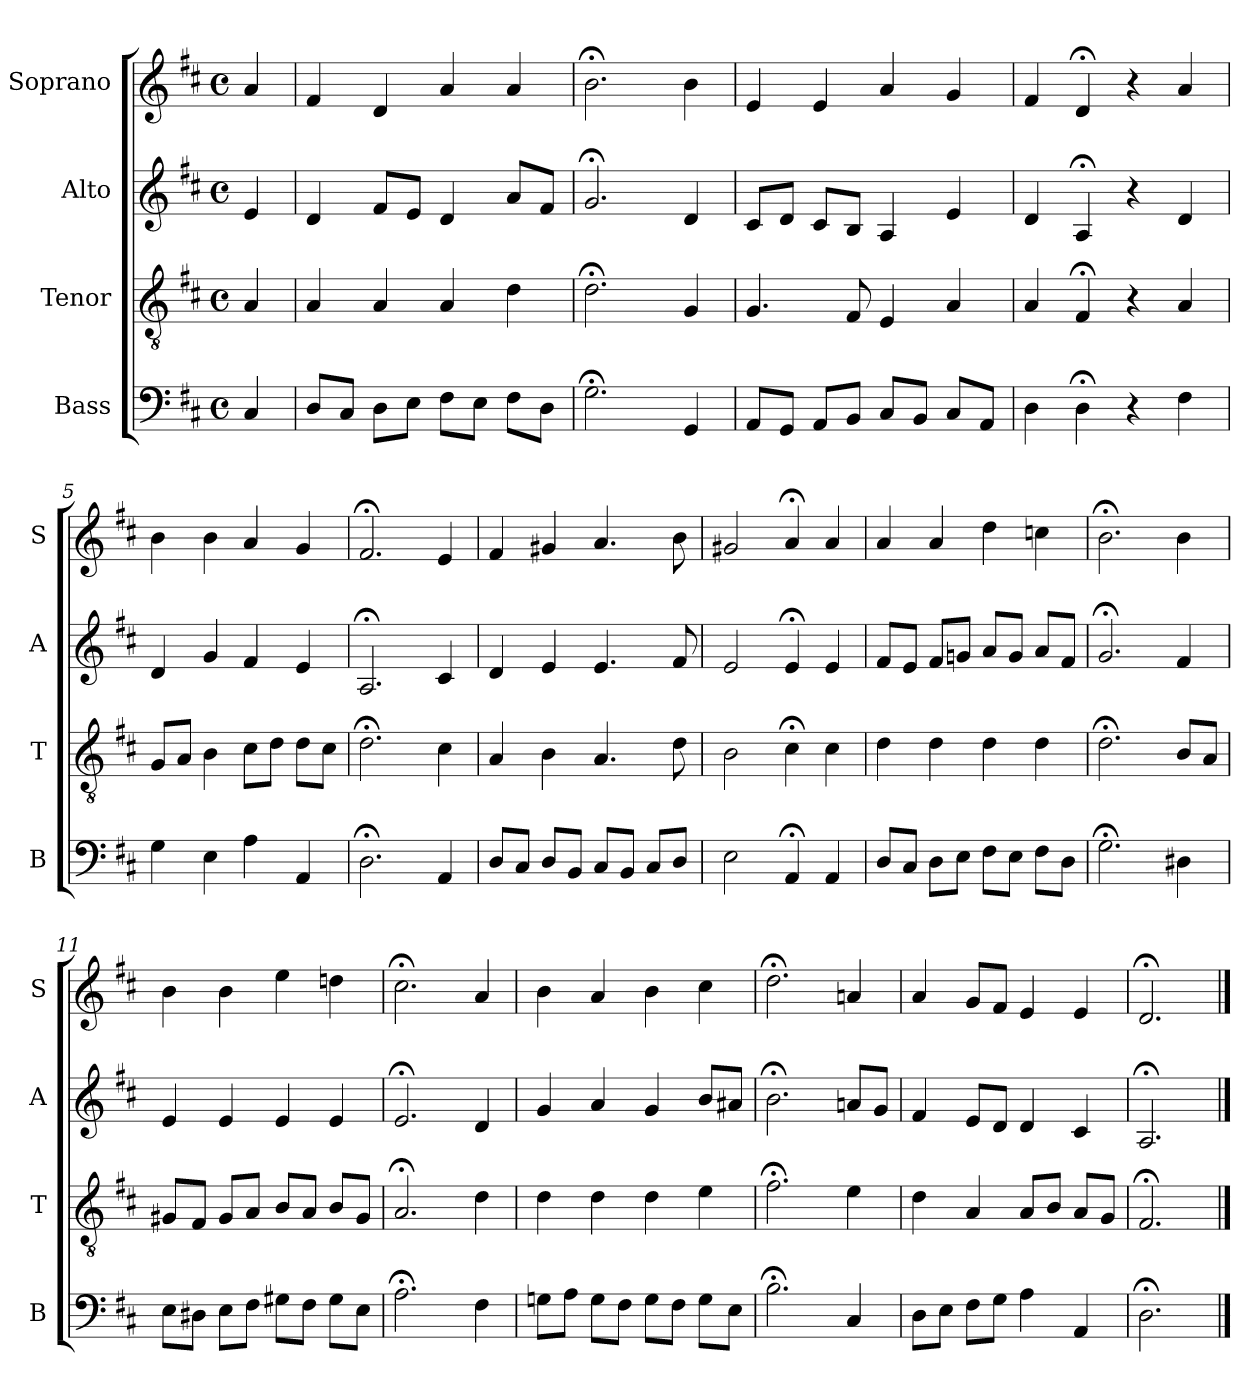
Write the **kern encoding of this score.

**kern	**kern	**kern	**kern
*part4	*part3	*part2	*part1
*staff4	*staff3	*staff2	*staff1
*I"Bass	*I"Tenor	*I"Alto	*I"Soprano
*I'B	*I'T	*I'A	*I'S
*clefF4	*clefGv2	*clefG2	*clefG2
*k[f#c#]	*k[f#c#]	*k[f#c#]	*k[f#c#]
*D:	*D:	*D:	*D:
*M4/4	*M4/4	*M4/4	*M4/4
*met(c)	*met(c)	*met(c)	*met(c)
*MM100	*MM100	*MM100	*MM100
=	=	=	=
4C#	4A	4e	4a
=1	=1	=1	=1
8DL	4A	4d	4f#
8C#J	.	.	.
8DL	4Ai	8f#L	4d
8EJ	.	8eJ	.
8F#L	4Ai	4di	4a
8EJ	.	.	.
8F#L	4di	8aiL	4a
8DJ	.	8f#J	.
=2	=2	=2	=2
2.G;<	2.d;<	2.g;<	2.b;<
4GG	4G	4d	4b
=3	=3	=3	=3
8AAL	4.G	8c#L	4e
8GGJ	.	8dJ	.
8AAL	.	8c#L	4e
8BBJ	8F#	8BJ	.
8C#L	4Ei	4Ai	4a
8BBJ	.	.	.
8C#L	4Ai	4ei	4g
8AAJ	.	.	.
=4	=4	=4	=4
4D	4A	4d	4f#
4D;<	4F#;<	4A;<i	4d;<i
4r	4r	4r	4r
4F#	4A	4di	4ai
=5	=5	=5	=5
4G	8GL	4d	4b
.	8AJ	.	.
4E	4B	4g	4b
4A	8c#L	4f#	4a
.	8dJ	.	.
4AA	8dL	4e	4g
.	8c#J	.	.
=6	=6	=6	=6
2.D;<	2.d;<	2.A;<	2.f#;<
4AA	4c#	4c#	4e
=7	=7	=7	=7
8DL	4A	4d	4f#
8C#J	.	.	.
8DL	4B	4e	4g#X
8BBJ	.	.	.
8C#L	4.A	4.e	4.a
8BBJ	.	.	.
8C#L	.	.	.
8DJ	8d	8f#	8b
=8	=8	=8	=8
2E	2B	2e	2g#X
4AA;<	4c#;<	4e;<	4a;<
4AA	4c#	4e	4a
=9	=9	=9	=9
8DL	4d	8f#L	4a
8C#J	.	8eJ	.
8DL	4d	8f#L	4a
8EJ	.	8gnJ	.
8F#L	4d	8aL	4dd
8EJ	.	8gJ	.
8F#L	4d	8aL	4ccn
8DJ	.	8f#J	.
=10	=10	=10	=10
2.G;<	2.d;<	2.g;<	2.b;<
4D#X	8BL	4f#	4b
.	8AJ	.	.
=11	=11	=11	=11
8EL	8G#XL	4e	4b
8D#XJ	8F#J	.	.
8EL	8G#L	4e	4b
8F#J	8AJ	.	.
8G#XL	8BL	4e	4ee
8F#J	8AJ	.	.
8G#L	8BL	4e	4ddn
8EJ	8G#J	.	.
=12	=12	=12	=12
2.A;<	2.A;<	2.e;<	2.cc#;<
4F#	4d	4d	4a
=13	=13	=13	=13
8GnL	4d	4g	4b
8AJ	.	.	.
8GL	4di	4a	4a
8F#J	.	.	.
8GL	4di	4gi	4b
8F#J	.	.	.
8GL	4ei	8biL	4cc#
8EJ	.	8a#XJ	.
=14	=14	=14	=14
2.B;<	2.f#;<	2.b;<	2.dd;<
4C#	4e	8anL	4an
.	.	8gJ	.
=15	=15	=15	=15
8DL	4d	4f#	4a
8EJ	.	.	.
8F#L	4A	8eL	8gL
8GJ	.	8dJ	8f#J
4A	8AL	4d	4e
.	8BJ	.	.
4AA	8AL	4c#	4e
.	8GJ	.	.
=16	=16	=16	=16
2.D;<	2.F#;<	2.A;<	2.d;<
==	==	==	==
*-	*-	*-	*-
